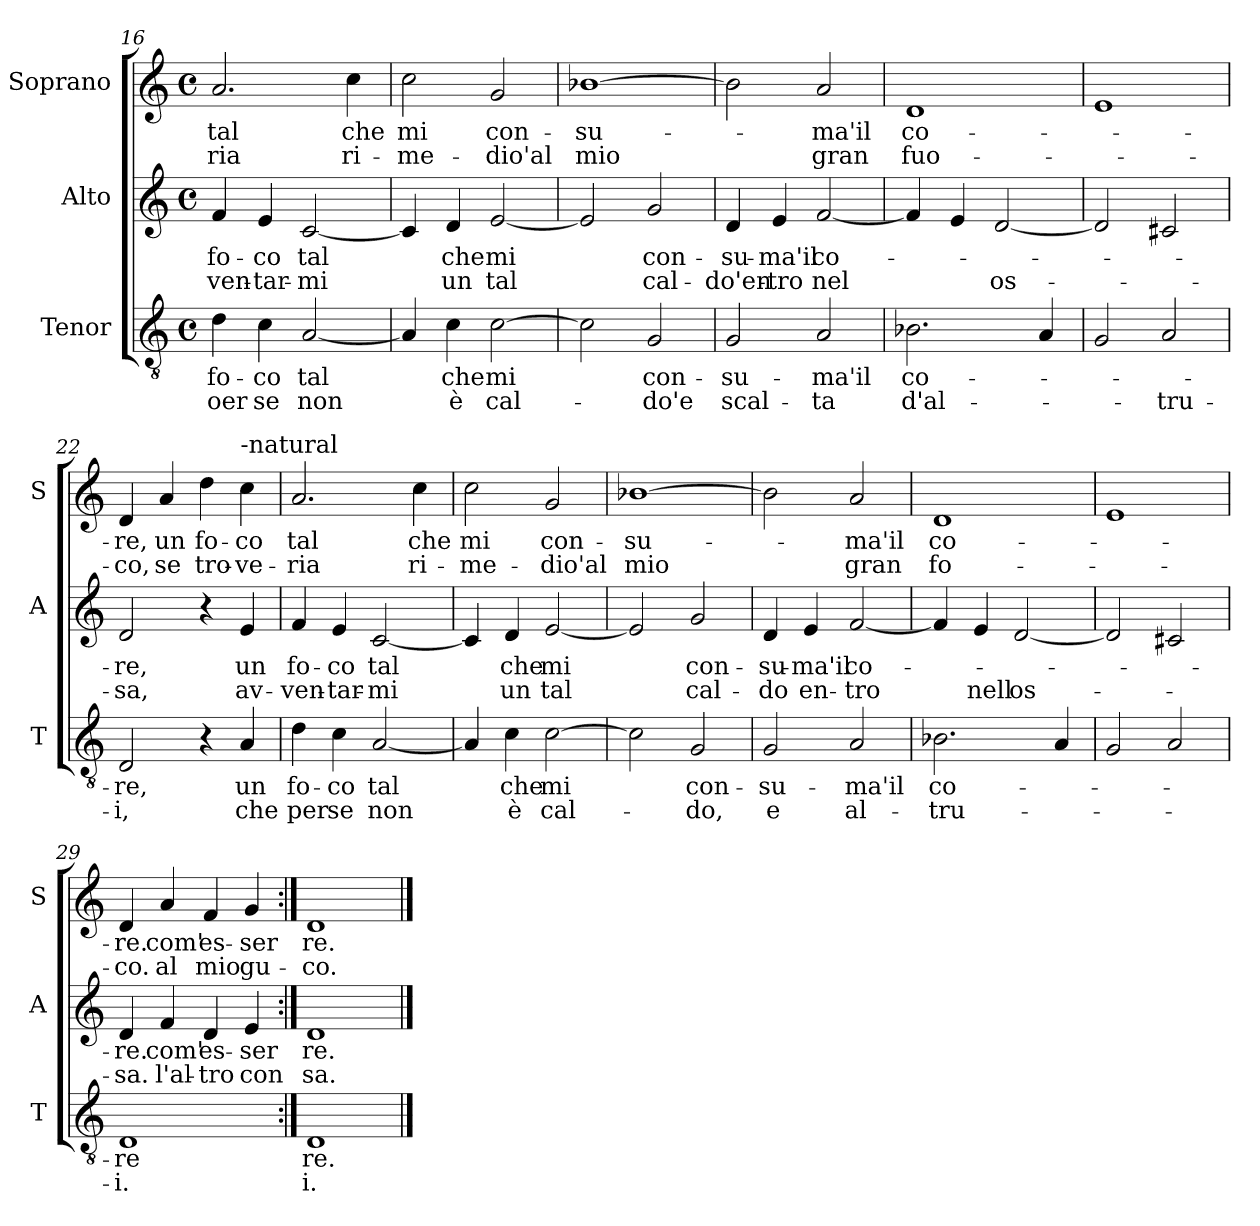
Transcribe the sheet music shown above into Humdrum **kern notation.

**kern	**text	**text	**kern	**text	**text	**kern	**text	**text
*part3	*part3	*part3	*part2	*part2	*part2	*part1	*part1	*part1
*staff3	*staff3	*staff3	*staff2	*staff2	*staff2	*staff1	*staff1	*staff1
*I"Tenor	*	*	*I"Alto	*	*	*I"Soprano	*	*
*I'T	*	*	*I'A	*	*	*I'S	*	*
!!LO:LB:g=z
*clefGv2	*	*	*clefG2	*	*	*clefG2	*	*
*k[]	*	*	*k[]	*	*	*k[]	*	*
*C:	*	*	*C:	*	*	*C:	*	*
*M4/4	*	*	*M4/4	*	*	*M4/4	*	*
*met(c)	*	*	*met(c)	*	*	*met(c)	*	*
=16	=16	=16	=16	=16	=16	=16	=16	=16
!	!LO:LY:b	!LO:LY:b	!	!LO:LY:b	!LO:LY:b	!	!LO:LY:b	!LO:LY:b
4d\	fo-	oer	4f/	fo-	-ven-	2.a/	tal	-ria
!	!LO:LY:b	!LO:LY:b	!	!LO:LY:b	!LO:LY:b	!	!	!
4c\	-co	se	4e/	-co	-tar-	.	.	.
!	!LO:LY:b	!LO:LY:b	!	!LO:LY:b	!LO:LY:b	!	!	!
[2A/	tal	non	[2c/	tal	-mi	.	.	.
!	!	!	!	!	!	!	!LO:LY:b	!LO:LY:b
.	.	.	.	.	.	4cc\	che	ri-
=17	=17	=17	=17	=17	=17	=17	=17	=17
!	!	!	!	!	!	!	!LO:LY:b	!LO:LY:b
4A/]	.	.	4c/]	.	.	2cc\	mi	-me-
!	!LO:LY:b	!LO:LY:b	!	!LO:LY:b	!LO:LY:b	!	!	!
4c\	che	è	4d/	che	un	.	.	.
!	!LO:LY:b	!LO:LY:b	!	!LO:LY:b	!LO:LY:b	!	!LO:LY:b	!LO:LY:b
[2c\	mi	cal-	[2e/	mi	tal	2g/	con-	-dio'al
=18	=18	=18	=18	=18	=18	=18	=18	=18
!	!	!	!	!	!	!	!LO:LY:b	!LO:LY:b
2c\]	.	.	2e/]	.	.	[1b-X	-su-	mio
!	!LO:LY:b	!LO:LY:b	!	!LO:LY:b	!LO:LY:b	!	!	!
2G/	con-	-do'e	2g/	con-	cal-	.	.	.
=19	=19	=19	=19	=19	=19	=19	=19	=19
!	!LO:LY:b	!LO:LY:b	!	!LO:LY:b	!LO:LY:b	!	!	!
2G/	-su-	scal-	4d/	-su-	-do'en-	2b-\]	.	.
!	!	!	!	!LO:LY:b	!LO:LY:b	!	!	!
.	.	.	4e/	-ma'il	-tro	.	.	.
!	!LO:LY:b	!LO:LY:b	!	!LO:LY:b	!LO:LY:b	!	!LO:LY:b	!LO:LY:b
2A/	-ma'il	-ta	[2f/	co-	nel	2a/	-ma'il	gran
=20	=20	=20	=20	=20	=20	=20	=20	=20
!	!LO:LY:b	!LO:LY:b	!	!	!	!	!LO:LY:b	!LO:LY:b
2.B-X\	co-	d'al-	4f/]	.	.	1d	co-	fuo-
.	.	.	4e/	.	.	.	.	.
!	!	!	!	!	!LO:LY:b	!	!	!
.	.	.	[2d/	.	os-	.	.	.
4A/	.	.	.	.	.	.	.	.
!!LO:LB:g=z
=21	=21	=21	=21	=21	=21	=21	=21	=21
2G/	.	.	2d/]	.	.	1e	.	.
!	!	!LO:LY:b	!	!	!	!	!	!
2A/	.	-tru-	2c#X/	.	.	.	.	.
=22	=22	=22	=22	=22	=22	=22	=22	=22
!	!LO:LY:b	!LO:LY:b	!	!LO:LY:b	!LO:LY:b	!	!LO:LY:b	!LO:LY:b
2D/	-re,	-i,	2d/	-re,	-sa,	4d/	-re,	-co,
!	!	!	!	!	!	!	!LO:LY:b	!LO:LY:b
.	.	.	.	.	.	4a/	un	se
!	!	!	!	!	!	!	!LO:LY:b	!LO:LY:b
4r	.	.	4r	.	.	4dd\	fo-	tro-
!	!	!	!	!	!	!LO:TX:a:t=-natural	!	!
!	!LO:LY:b	!LO:LY:b	!	!LO:LY:b	!LO:LY:b	!	!LO:LY:b	!LO:LY:b
4A/	un	che	4e/	un	av-	4cc\	-co	-ve-
=23	=23	=23	=23	=23	=23	=23	=23	=23
!	!LO:LY:b	!LO:LY:b	!	!LO:LY:b	!LO:LY:b	!	!LO:LY:b	!LO:LY:b
4d\	fo-	per	4f/	fo-	-ven-	2.a/	tal	-ria
!	!LO:LY:b	!LO:LY:b	!	!LO:LY:b	!LO:LY:b	!	!	!
4c\	-co	se	4e/	-co	-tar-	.	.	.
!	!LO:LY:b	!LO:LY:b	!	!LO:LY:b	!LO:LY:b	!	!	!
[2A/	tal	non	[2c/	tal	-mi	.	.	.
!	!	!	!	!	!	!	!LO:LY:b	!LO:LY:b
.	.	.	.	.	.	4cc\	che	ri-
=24	=24	=24	=24	=24	=24	=24	=24	=24
!	!	!	!	!	!	!	!LO:LY:b	!LO:LY:b
4A/]	.	.	4c/]	.	.	2cc\	mi	-me-
!	!LO:LY:b	!LO:LY:b	!	!LO:LY:b	!LO:LY:b	!	!	!
4c\	che	è	4d/	che	un	.	.	.
!	!LO:LY:b	!LO:LY:b	!	!LO:LY:b	!LO:LY:b	!	!LO:LY:b	!LO:LY:b
[2c\	mi	cal-	[2e/	mi	tal	2g/	con-	-dio'al
=25	=25	=25	=25	=25	=25	=25	=25	=25
!	!	!	!	!	!	!	!LO:LY:b	!LO:LY:b
2c\]	.	.	2e/]	.	.	[1b-X	-su-	mio
!	!LO:LY:b	!LO:LY:b	!	!LO:LY:b	!LO:LY:b	!	!	!
2G/	con-	-do,	2g/	con-	cal-	.	.	.
!!LO:PB:g=z
=26	=26	=26	=26	=26	=26	=26	=26	=26
!	!LO:LY:b	!LO:LY:b	!	!LO:LY:b	!LO:LY:b	!	!	!
2G/	-su-	e	4d/	-su-	-do	2b-\]	.	.
!	!	!	!	!LO:LY:b	!LO:LY:b	!	!	!
.	.	.	4e/	-ma'il	en-	.	.	.
!	!LO:LY:b	!LO:LY:b	!	!LO:LY:b	!LO:LY:b	!	!LO:LY:b	!LO:LY:b
2A/	-ma'il	al-	[2f/	co-	-tro	2a/	-ma'il	gran
=27	=27	=27	=27	=27	=27	=27	=27	=27
!	!LO:LY:b	!LO:LY:b	!	!	!	!	!LO:LY:b	!LO:LY:b
2.B-X\	co-	-tru-	4f/]	.	.	1d	co-	fo-
!	!	!	!	!	!LO:LY:b	!	!	!
.	.	.	4e/	.	nell	.	.	.
!	!	!	!	!	!LO:LY:b	!	!	!
.	.	.	[2d/	.	os-	.	.	.
4A/	.	.	.	.	.	.	.	.
=28	=28	=28	=28	=28	=28	=28	=28	=28
2G/	.	.	2d/]	.	.	1e	.	.
2A/	.	.	2c#X/	.	.	.	.	.
=29	=29	=29	=29	=29	=29	=29	=29	=29
!	!LO:LY:b	!LO:LY:b	!	!LO:LY:b	!LO:LY:b	!	!LO:LY:b	!LO:LY:b
1D	-re	-i.	4d/	-re.	-sa.	4d/	-re.	-co.
!	!	!	!	!LO:LY:b	!LO:LY:b	!	!LO:LY:b	!LO:LY:b
.	.	.	4f/	com'	l'al-	4a/	com'	al
!	!	!	!	!LO:LY:b	!LO:LY:b	!	!LO:LY:b	!LO:LY:b
.	.	.	4d/	es-	-tro	4f/	es-	mio
!	!	!	!	!LO:LY:b	!LO:LY:b	!	!LO:LY:b	!LO:LY:b
.	.	.	4e/	-ser	con	4g/	-ser	gu-
=30:|!	=30:|!	=30:|!	=30:|!	=30:|!	=30:|!	=30:|!	=30:|!	=30:|!
!	!LO:LY:b	!LO:LY:b	!	!LO:LY:b	!LO:LY:b	!	!LO:LY:b	!LO:LY:b
1D	re.	i.	1d	re.	sa.	1d	re.	-co.
==	==	==	==	==	==	==	==	==
*-	*-	*-	*-	*-	*-	*-	*-	*-
